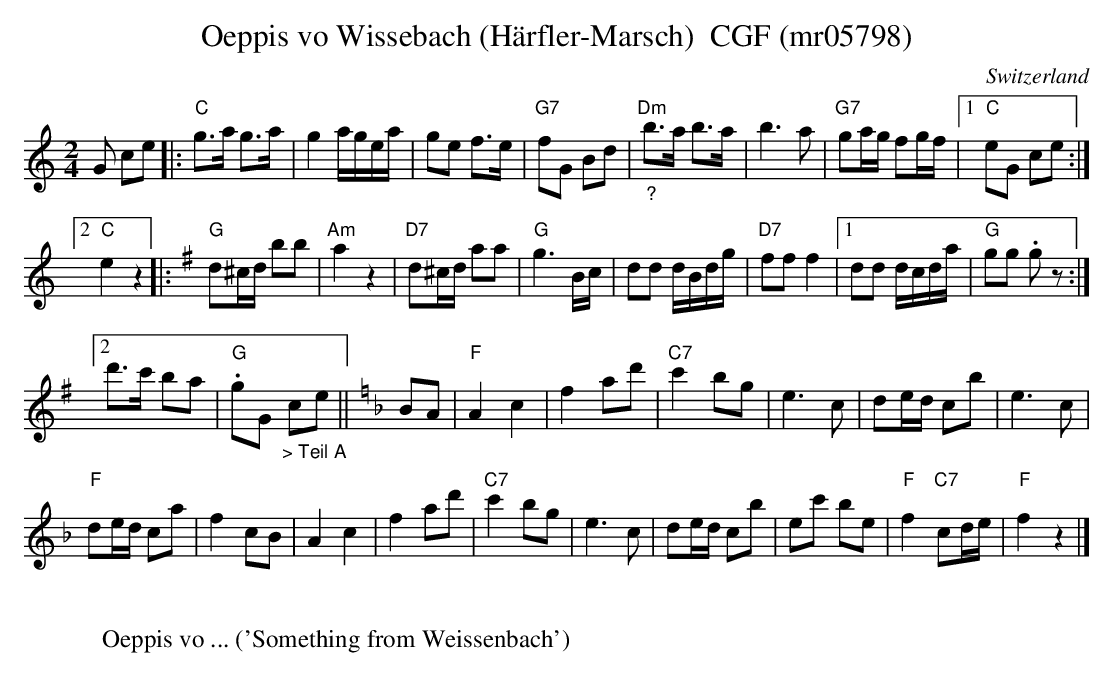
X:1
T: Oeppis vo Wissebach (Härfler-Marsch)  CGF (mr05798)
O:Switzerland
M:2/4
L:1/8
K:C major
G ce |: "C"g>a g>a | g2 a/g/e/a/ | ge f>e | "G7"fG Bd |"_?""Dm"b>a b>a | b3a | "G7"ga/g/ fg/f/ |1 "C"eG ce :|2
"C"e2z2 |: [K:G] "G"d^c/d/ bb | "Am"a2z2 | "D7"d^c/d/ aa | "G"g3B/c/ | dd d/B/d/g/ | "D7"ff f2 |1 dd d/c/d/a/ |"G" gg .gz :|2
d'>c' ba | "G".gG "_> Teil A"ce || [K:F] BA |"F"A2c2 | f2 ad' | "C7"c'2 bg | e3c | de/d/ cb | e3c |
"F"de/d/ ca | f2cB | A2c2 | f2 ad' | "C7"c'2 bg | e3c | de/d/ cb | ec' be | "F"f2 "C7"cd/e/ | "F"f2z2 |]
W:
W: Oeppis vo ... ('Something from Weissenbach')
